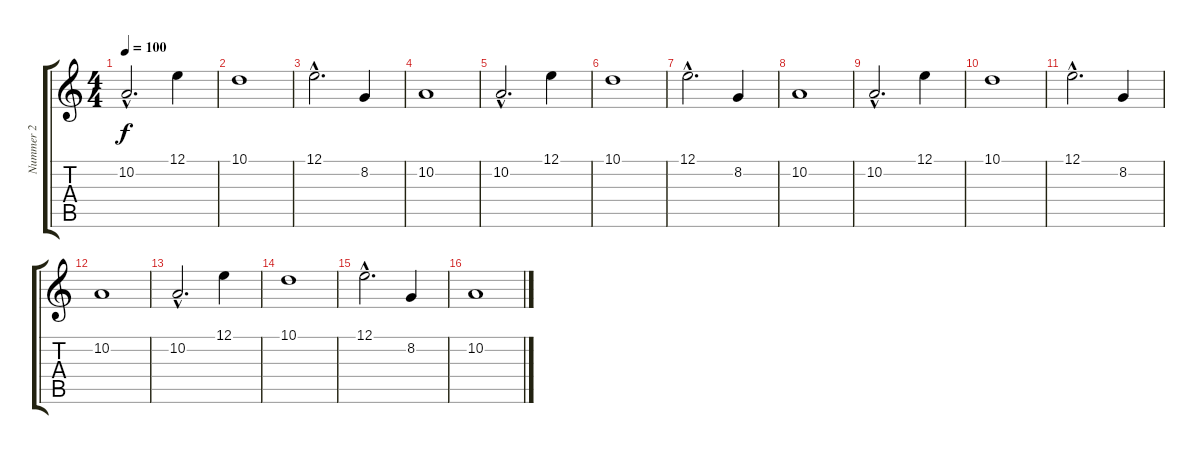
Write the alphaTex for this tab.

\track ("Nummer 2" "Nummer 2") {instrument stringensemble1}
\staff {score tabs}
\tuning (E4 B3 G3 D3 A2 E2) {hide}
\ts (4 4)
\tempo 100
\clef g2
\ks c
10.2{hac}.2{d dy f} 12.1.4 |
10.1.1 |
12.1{hac}.2{d} 8.2.4 |
10.2.1 |
10.2{hac}.2{d} 12.1.4 |
10.1.1 |
12.1{hac}.2{d} 8.2.4 |
10.2.1 |
10.2{hac}.2{d} 12.1.4 |
10.1.1 |
12.1{hac}.2{d} 8.2.4 |
10.2.1 |
10.2{hac}.2{d} 12.1.4 |
10.1.1 |
12.1{hac}.2{d} 8.2.4 |
10.2.1
